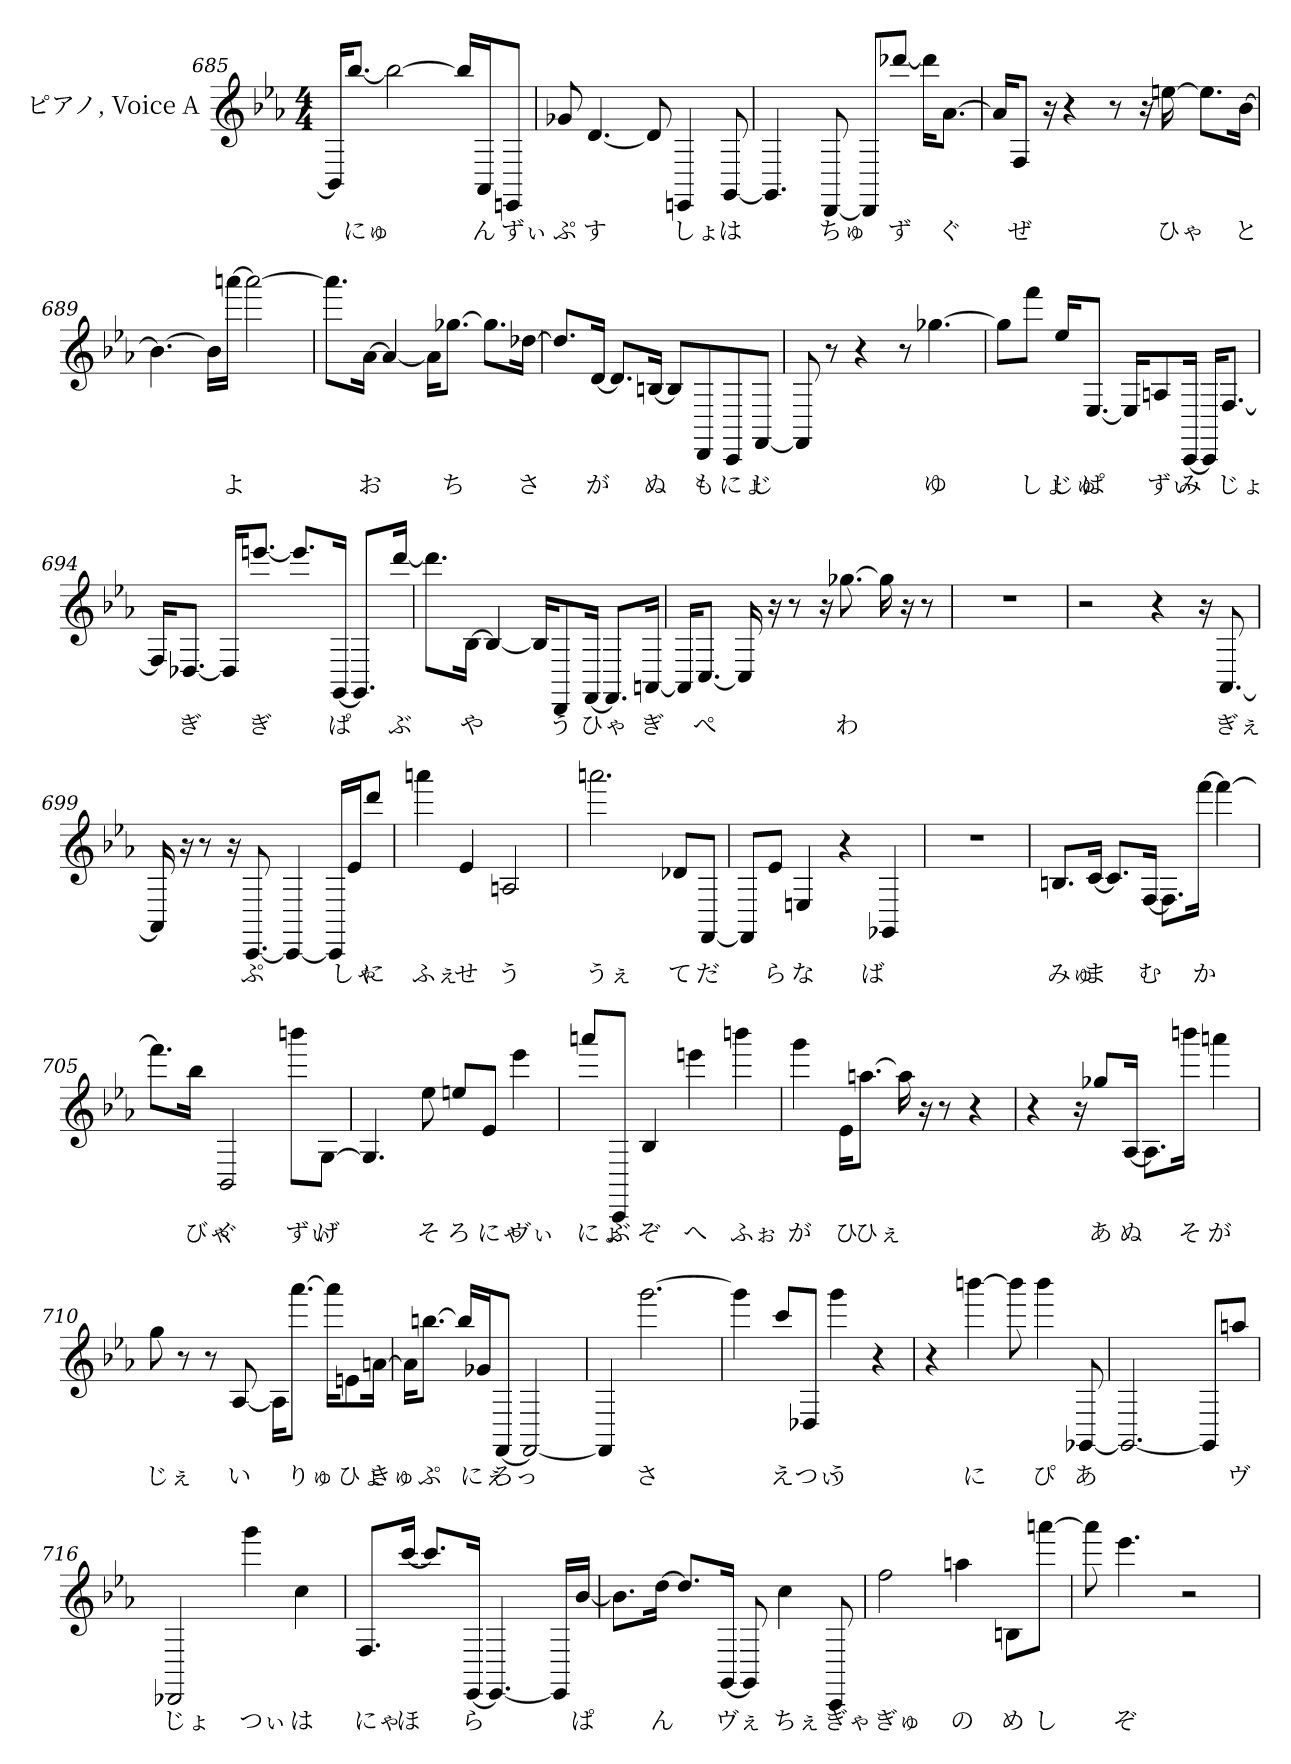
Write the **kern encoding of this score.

**kern	**text
*part1	*part1
*staff1	*staff1
*I"ピアノ, Voice A	*
*clefG2	*
*k[b-e-a-]	*
*M4/4	*
=685	=685
16BB/KL]	.
!	!LO:LY:b
[8.bb-/J	にゅ
2bb-\_	.
16bb-/LL]	.
!	!LO:LY:b
16AA-/J	ん
!	!LO:LY:b
8EEn/J	ずぃ
=686	=686
!	!LO:LY:b
8g-X/	ぷ
!	!LO:LY:b
[4.d/	す
8d/]	.
!	!LO:LY:b
4EEn/	しょ
!	!LO:LY:b
[8GG/	は
!!LO:LB:g=z
=687	=687
4.GG/]	.
!	!LO:LY:b
[8DD/	ちゅ
8DD/L]	.
!	!LO:LY:b
[8ddd-X/J	ず
16ddd-\KL]	.
!	!LO:LY:b
[8.a-\J	ぐ
=688	=688
16a-/KL]	.
!	!LO:LY:b
8F/J	ぜ
16r	.
4r	.
8r	.
16r	.
!	!LO:LY:b
[16een\	ひゃ
8.ee\L]	.
!	!LO:LY:b
[16b-\Jk	と
=689	=689
4.b-\_	.
16b-\LL]	.
!	!LO:LY:b
[16aaan\JJ	よ
2aaa\_	.
=690	=690
8.aaa\L]	.
!	!LO:LY:b
[16a-\Jk	お
4a-/_	.
16a-\KL]	.
!	!LO:LY:b
[8.gg-X\J	ち
8.gg-\L]	.
!	!LO:LY:b
[16dd-X\Jk	さ
!!LO:PB:g=z
=691	=691
8.dd-/L]	.
!	!LO:LY:b
[16d/Jk	が
8.d/L]	.
!	!LO:LY:b
[16Bn/Jk	ぬ
8B/L]	.
!	!LO:LY:b
8DD/	も
!	!LO:LY:b
8CC/	にょ
!	!LO:LY:b
[8FF/J	じ
=692	=692
8FF/]	.
8r	.
4r	.
8r	.
!	!LO:LY:b
[4.gg-X\	ゆ
=693	=693
8gg-\L]	.
!	!LO:LY:b
8fff\J	しょ
!	!LO:LY:b
16ee-/KL	じゅ
!	!LO:LY:b
[8.E-/J	ぱ
16E-/KL]	.
!	!LO:LY:b
8An/	ずぃ
!	!LO:LY:b
[16CC/Jk	み
16CC/KL]	.
!	!LO:LY:b
[8.F/J	じょ
=694	=694
16F/KL]	.
!	!LO:LY:b
[8.D-X/J	ぎ
16D-/KL]	.
!	!LO:LY:b
[8.eeen/J	ぎ
8.eee/L]	.
!	!LO:LY:b
[16GG/Jk	ぱ
8.GG/L]	.
!	!LO:LY:b
[16ddd/Jk	ぶ
!!LO:LB:g=z
=695	=695
8.ddd\L]	.
!	!LO:LY:b
[16B-\Jk	や
4B-/_	.
16B-/KL]	.
!	!LO:LY:b
8DD/	う
!	!LO:LY:b
[16FF/Jk	ひゃ
8.FF/L]	.
!	!LO:LY:b
[16AAn/Jk	ぎ
=696	=696
16AA/KL]	.
!	!LO:LY:b
[8.C/J	ぺ
16C/]	.
16r	.
8r	.
16r	.
!	!LO:LY:b
[8.gg-X\	わ
16gg-\]	.
16r	.
8r	.
=697	=697
1r	.
=698	=698
2r	.
4r	.
16r	.
!	!LO:LY:b
[8.AA-/	ぎぇ
=699	=699
16AA-/]	.
16r	.
8r	.
16r	.
!	!LO:LY:b
[8.CC/	ぷ
4CC/_	.
16CC/LL]	.
!	!LO:LY:b
16e-/J	しゃ
!	!LO:LY:b
8ddd/J	に
!!LO:LB:g=z
=700	=700
!	!LO:LY:b
4aaan\	ふぇ
!	!LO:LY:b
4e-/	せ
!	!LO:LY:b
2An/	う
=701	=701
!	!LO:LY:b
2.aaan\	うぇ
!	!LO:LY:b
8d-X/L	て
!	!LO:LY:b
[8FF/J	だ
=702	=702
8FF/L]	.
!	!LO:LY:b
8e-/J	ら
!	!LO:LY:b
4En/	な
4r	.
!	!LO:LY:b
4GG-X/	ば
=703	=703
1r	.
=704	=704
!	!LO:LY:b
8.Bn/L	みゅ
!	!LO:LY:b
[16c/Jk	ま
8.c/L]	.
!	!LO:LY:b
[16F/Jk	む
8.F\L]	.
!	!LO:LY:b
[16fff\Jk	か
4fff\_	.
=705	=705
8.fff\L]	.
!	!LO:LY:b
16bb-\Jk	びゃ
!	!LO:LY:b
2BB-/	ぐ
!	!LO:LY:b
8bbbn\L	ずぃ
!	!LO:LY:b
[8G\J	げ
!!LO:LB:g=z
=706	=706
4.G/]	.
!	!LO:LY:b
8ee-\	そ
!	!LO:LY:b
8een/L	ろ
!	!LO:LY:b
8e-/J	にゃ
!	!LO:LY:b
4eee-\	ヴぃ
=707	=707
!	!LO:LY:b
8aaan/L	にょ
!	!LO:LY:b
8CC/J	ぶ
!	!LO:LY:b
4B-/	ぞ
!	!LO:LY:b
4eeen\	へ
!	!LO:LY:b
4bbbn\	ふぉ
=708	=708
!	!LO:LY:b
4ggg\	が
!	!LO:LY:b
16e-\KL	ひ
!	!LO:LY:b
[8.aan\J	ひぇ
16aa\]	.
16r	.
8r	.
4r	.
=709	=709
4r	.
16r	.
!	!LO:LY:b
8gg-X/L	あ
!	!LO:LY:b
[16A-/Jk	ぬ
8.A-\L]	.
!	!LO:LY:b
16bbbn\Jk	そ
!	!LO:LY:b
4aaan\	が
!!LO:LB:g=z
=710	=710
!	!LO:LY:b
8gg\	じぇ
8r	.
8r	.
!	!LO:LY:b
[8A-/	い
16A-\KL]	.
!	!LO:LY:b
[8.aaa-\J	りゅ
16aaa-\KL]	.
!	!LO:LY:b
8en\	ひょ
!	!LO:LY:b
[16an\Jk	きゅ
=711	=711
16a\KL]	.
!	!LO:LY:b
[8.bbn\J	ぷ
16bb/LL]	.
!	!LO:LY:b
16g-X/J	にぇ
!	!LO:LY:b
[8FF/J	ろっ
2FF/_	.
=712	=712
4FF/]	.
!	!LO:LY:b
[2.ggg\	さ
=713	=713
4ggg\]	.
!	!LO:LY:b
8ccc/L	え
!	!LO:LY:b
8D-X/J	つぃ
!	!LO:LY:b
4ggg\	う
4r	.
=714	=714
4r	.
!	!LO:LY:b
[4bbbn\	に
8bbb\]	.
!	!LO:LY:b
4bbb\	ぴ
!	!LO:LY:b
[8GG-X/	あ
=715	=715
2.GG-/_	.
8GG-/L]	.
!	!LO:LY:b
8aan/J	ヴ
!!LO:LB:g=z
=716	=716
!	!LO:LY:b
2DD-X/	じょ
!	!LO:LY:b
4ggg\	つぃ
!	!LO:LY:b
4cc\	は
=717	=717
!	!LO:LY:b
8.F/L	にゃ
!	!LO:LY:b
[16ccc/Jk	ほ
8.ccc/L]	.
!	!LO:LY:b
[16EE-/Jk	ら
4.EE-/_	.
16EE-/LL]	.
!	!LO:LY:b
[16b-/JJ	ぱ
=718	=718
8.b-\L]	.
!	!LO:LY:b
[16dd\Jk	ん
8.dd/L]	.
!	!LO:LY:b
[16GG/Jk	ヴぇ
8GG/]	.
!	!LO:LY:b
4cc\	ちぇ
!	!LO:LY:b
8CC/	ぎゃ
=719	=719
!	!LO:LY:b
2ff\	ぎゅ
!	!LO:LY:b
4aan\	の
!	!LO:LY:b
8Bn\L	め
!	!LO:LY:b
[8aaan\J	し
=720	=720
8aaa\]	.
!	!LO:LY:b
4.eee-\	ぞ
2r	.
=	=
*-	*-
